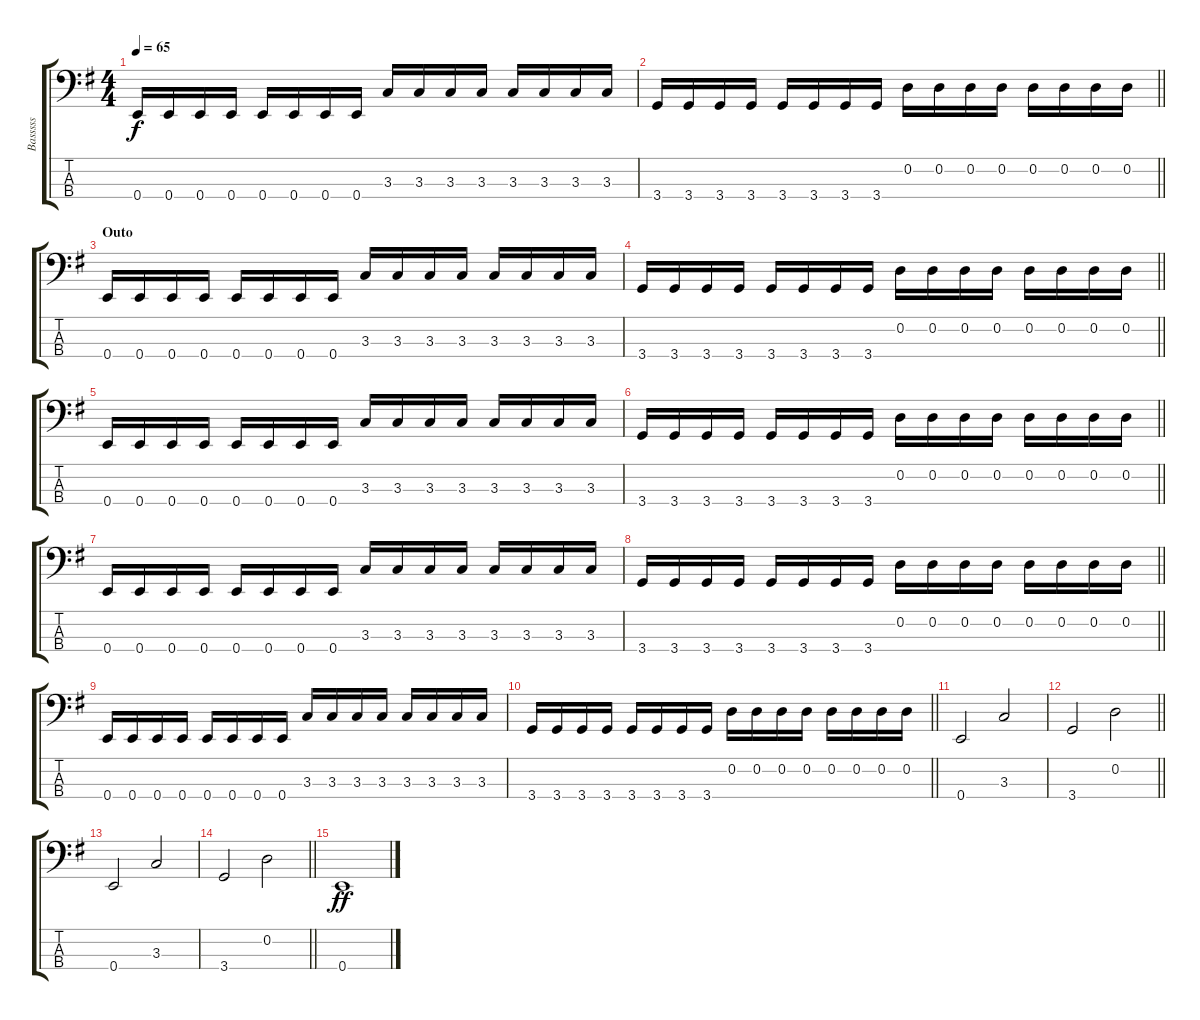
\track ("Basssss" "Basssss") {instrument electricbassfinger}
\staff {score tabs}
\tuning (G2 D2 A1 E1) {hide}
\ts (4 4)
\tempo 65
\clef f4
\ks eminor
0.4.16{dy f} 0.4.16 0.4.16 0.4.16 0.4.16 0.4.16 0.4.16 0.4.16 3.3.16 3.3.16 3.3.16 3.3.16 3.3.16 3.3.16 3.3.16 3.3.16 |
\barLineRight lightlight
3.4.16 3.4.16 3.4.16 3.4.16 3.4.16 3.4.16 3.4.16 3.4.16 0.2.16 0.2.16 0.2.16 0.2.16 0.2.16 0.2.16 0.2.16 0.2.16 |
\section ("" "Outo")
0.4.16 0.4.16 0.4.16 0.4.16 0.4.16 0.4.16 0.4.16 0.4.16 3.3.16 3.3.16 3.3.16 3.3.16 3.3.16 3.3.16 3.3.16 3.3.16 |
\barLineRight lightlight
3.4.16 3.4.16 3.4.16 3.4.16 3.4.16 3.4.16 3.4.16 3.4.16 0.2.16 0.2.16 0.2.16 0.2.16 0.2.16 0.2.16 0.2.16 0.2.16 |
0.4.16 0.4.16 0.4.16 0.4.16 0.4.16 0.4.16 0.4.16 0.4.16 3.3.16 3.3.16 3.3.16 3.3.16 3.3.16 3.3.16 3.3.16 3.3.16 |
\barLineRight lightlight
3.4.16 3.4.16 3.4.16 3.4.16 3.4.16 3.4.16 3.4.16 3.4.16 0.2.16 0.2.16 0.2.16 0.2.16 0.2.16 0.2.16 0.2.16 0.2.16 |
0.4.16 0.4.16 0.4.16 0.4.16 0.4.16 0.4.16 0.4.16 0.4.16 3.3.16 3.3.16 3.3.16 3.3.16 3.3.16 3.3.16 3.3.16 3.3.16 |
\barLineRight lightlight
3.4.16 3.4.16 3.4.16 3.4.16 3.4.16 3.4.16 3.4.16 3.4.16 0.2.16 0.2.16 0.2.16 0.2.16 0.2.16 0.2.16 0.2.16 0.2.16 |
0.4.16 0.4.16 0.4.16 0.4.16 0.4.16 0.4.16 0.4.16 0.4.16 3.3.16 3.3.16 3.3.16 3.3.16 3.3.16 3.3.16 3.3.16 3.3.16 |
\barLineRight lightlight
3.4.16 3.4.16 3.4.16 3.4.16 3.4.16 3.4.16 3.4.16 3.4.16 0.2.16 0.2.16 0.2.16 0.2.16 0.2.16 0.2.16 0.2.16 0.2.16 |
0.4.2 3.3.2 |
\barLineRight lightlight
3.4.2 0.2.2 |
0.4.2 3.3.2 |
\barLineRight lightlight
3.4.2 0.2.2 |
0.4.1{dy ff}
